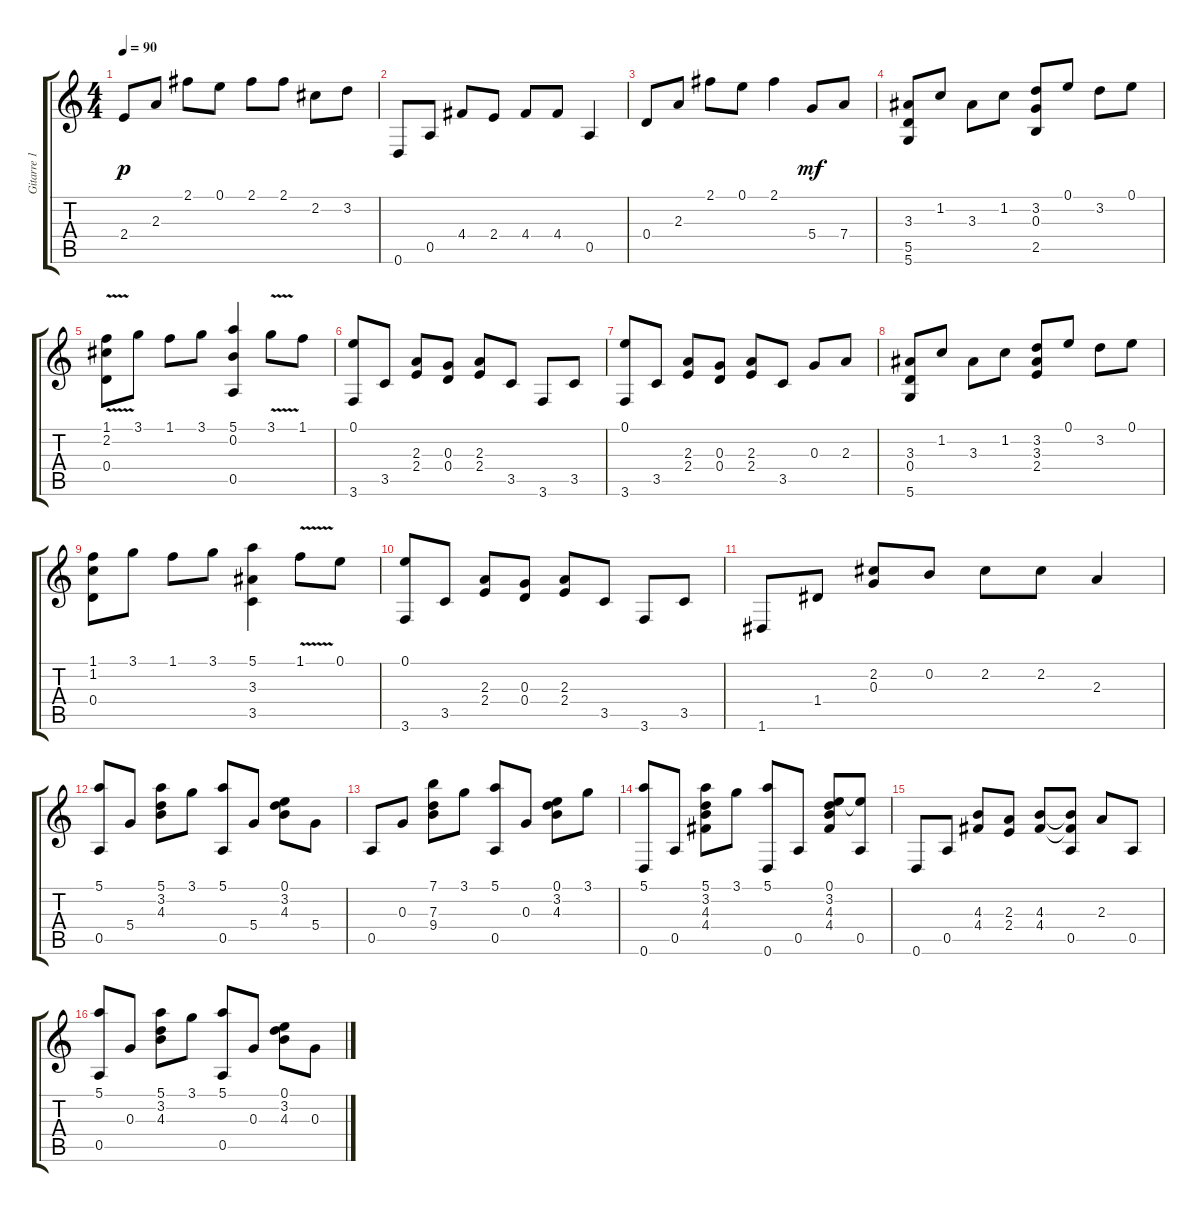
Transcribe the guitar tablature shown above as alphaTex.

\track ("Gitarre 1" "Gitarre 1") {instrument acousticguitarnylon}
\staff {score tabs}
\tuning (E4 B3 G3 D3 A2 D2) {hide}
\ts (4 4)
\tempo 90
\clef g2
\ks c
2.4.8{dy p} 2.3.8 2.1.8 0.1.8 2.1.8 2.1.8 2.2.8 3.2.8 |
0.6.8 0.5.8 4.4.8 2.4.8 4.4.8 4.4.8 0.5.4 |
0.4.8 2.3.8 2.1.8 0.1.8 2.1.4 5.4.8{dy mf} 7.4.8 |
(3.3 5.5 5.6).8 1.2.8 3.3.8 1.2.8 (3.2 0.3 2.5).8 0.1.8 3.2.8 0.1.8 |
(1.1{v} 2.2{v} 0.4{v}).8 3.1.8 1.1.8 3.1.8 (5.1 0.2 0.5).4 3.1{v}.8 1.1.8 |
(0.1 3.6).8 3.5.8 (2.3 2.4).8 (0.3 0.4).8 (2.3 2.4).8 3.5.8 3.6.8 3.5.8 |
(0.1 3.6).8 3.5.8 (2.3 2.4).8 (0.3 0.4).8 (2.3 2.4).8 3.5.8 0.3.8 2.3.8 |
(3.3 0.4 5.6).8 1.2.8 3.3.8 1.2.8 (3.2 3.3 2.4).8 0.1.8 3.2.8 0.1.8 |
(1.1 1.2 0.4).8 3.1.8 1.1.8 3.1.8 (5.1 3.3 3.5).4 1.1{v}.8 0.1.8 |
(0.1 3.6).8 3.5.8 (2.3 2.4).8 (0.3 0.4).8 (2.3 2.4).8 3.5.8 3.6.8 3.5.8 |
1.6.8 1.4.8 (2.2 0.3).8 0.2.8 2.2.8 2.2.8 2.3.4 |
(5.1 0.5).8 5.4.8 (5.1 3.2 4.3).8 3.1.8 (5.1 0.5).8 5.4.8 (0.1 3.2 4.3).8 5.4.8 |
0.5.8 0.3.8 (7.1 7.3 9.4).8 3.1.8 (5.1 0.5).8 0.3.8 (0.1 3.2 4.3).8 3.1.8 |
(5.1 0.6).8 0.5.8 (5.1 3.2 4.3 4.4).8 3.1.8 (5.1 0.6).8 0.5.8 (0.1 3.2 4.3 4.4).8 (0.1{t} 0.5).8 |
0.6.8 0.5.8 (4.3 4.4).8 (2.3 2.4).8 (4.3 4.4).8 (4.3{t} 4.4{t} 0.5).8 2.3.8 0.5.8 |
(5.1 0.5).8 0.3.8 (5.1 3.2 4.3).8 3.1.8 (5.1 0.5).8 0.3.8 (0.1 3.2 4.3).8 0.3.8
